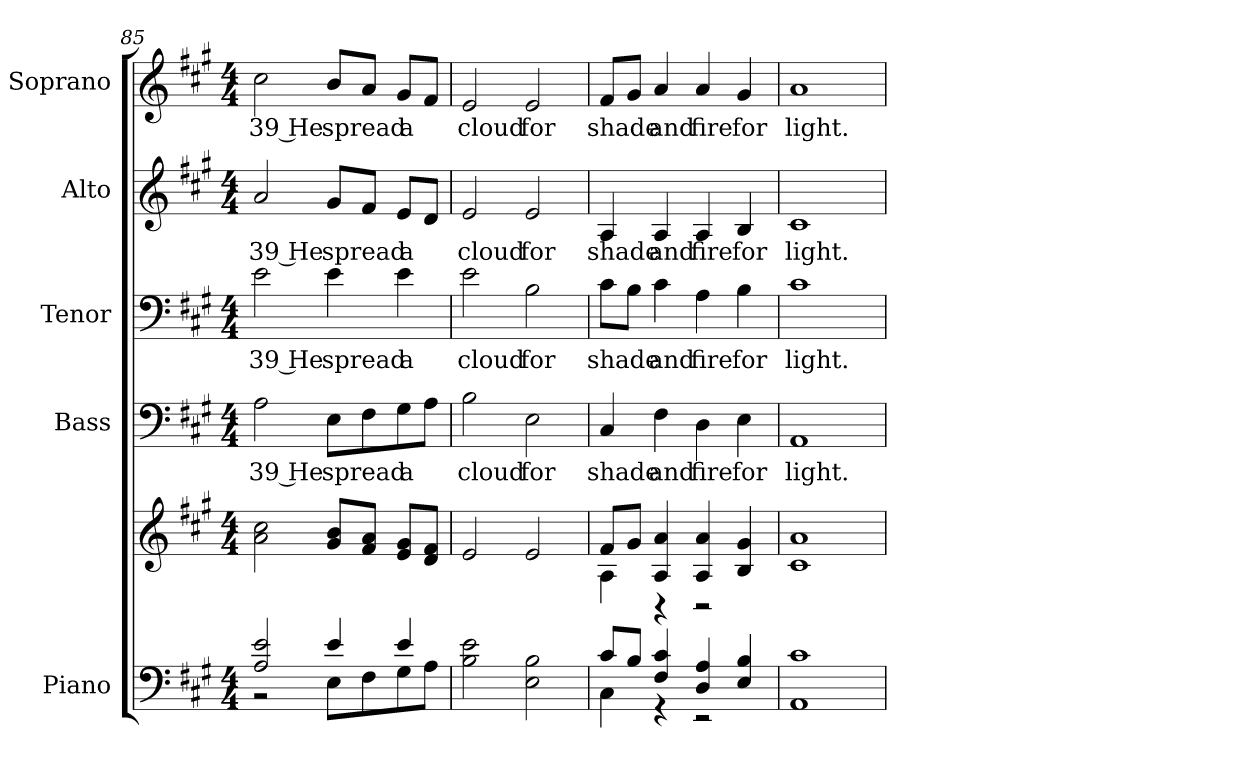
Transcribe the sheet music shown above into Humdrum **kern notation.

**kern	**kern	**kern	**text	**kern	**text	**kern	**text	**kern	**text
*part5	*part5	*part4	*part4	*part3	*part3	*part2	*part2	*part1	*part1
*staff6	*staff5	*staff4	*staff4	*staff3	*staff3	*staff2	*staff2	*staff1	*staff1
*I"Piano	*	*I"Bass	*	*I"Tenor	*	*I"Alto	*	*I"Soprano	*
*I'Pno.	*	*I'B.	*	*I'T.	*	*I'A.	*	*I'S.	*
!!LO:LB:g=z
*clefF4	*clefG2	*clefF4	*	*clefF4	*	*clefG2	*	*clefG2	*
*k[f#c#g#]	*k[f#c#g#]	*k[f#c#g#]	*	*k[f#c#g#]	*	*k[f#c#g#]	*	*k[f#c#g#]	*
*A:	*A:	*A:	*	*A:	*	*A:	*	*A:	*
*M4/4	*M4/4	*M4/4	*	*M4/4	*	*M4/4	*	*M4/4	*
=85	=85	=85	=85	=85	=85	=85	=85	=85	=85
*^	*	*	*	*	*	*	*	*	*
!	!	!	!	!LO:LY:b:color=#000000	!	!	!	!	!	!
!	!	!	!	!	!	!LO:LY:b:color=#000000	!	!	!	!
!	!	!	!	!	!	!	!	!LO:LY:b:color=#000000	!	!
!	!	!	!	!	!	!	!	!	!	!LO:LY:b:color=#000000
2Ai/ 2ei	2r	2ai\ 2cc#i	2Ai\	39 He	2ei\	39 He	2ai/	39 He	2cc#i\	39 He
!	!	!	!	!LO:LY:b:color=#000000	!	!	!	!	!	!
!	!	!	!	!	!	!LO:LY:b:color=#000000	!	!	!	!
!	!	!	!	!	!	!	!	!LO:LY:b:color=#000000	!	!
!	!	!	!	!	!	!	!	!	!	!LO:LY:b:color=#000000
4ei/	8Ei\L	8g#i/ 8biL	8Ei\L	spread	4ei\	spread	8g#i/L	spread	8bi/L	spread
.	8F#i\	8f#i/ 8aiJ	8F#i\	.	.	.	8f#i/J	.	8ai/J	.
!	!	!	!	!LO:LY:b:color=#000000	!	!	!	!	!	!
!	!	!	!	!	!	!LO:LY:b:color=#000000	!	!	!	!
!	!	!	!	!	!	!	!	!LO:LY:b:color=#000000	!	!
!	!	!	!	!	!	!	!	!	!	!LO:LY:b:color=#000000
4ei/	8G#i\	8ei/ 8g#iL	8G#i\	a	4ei\	a	8ei/L	a	8g#i/L	a
.	8Ai\J	8di/ 8f#iJ	8Ai\J	.	.	.	8di/J	.	8f#i/J	.
*v	*v	*	*	*	*	*	*	*	*	*
=86	=86	=86	=86	=86	=86	=86	=86	=86	=86
*^	*	*	*	*	*	*	*	*	*
!	!	!	!	!LO:LY:b:color=#000000	!	!	!	!	!	!
*v	*v	*	*	*	*	*	*	*	*	*
*^	*	*	*	*	*	*	*	*	*
!	!	!	!	!	!	!LO:LY:b:color=#000000	!	!	!	!
*v	*v	*	*	*	*	*	*	*	*	*
*^	*	*	*	*	*	*	*	*	*
!	!	!	!	!	!	!	!	!LO:LY:b:color=#000000	!	!
*v	*v	*	*	*	*	*	*	*	*	*
*^	*	*	*	*	*	*	*	*	*
!	!	!	!	!	!	!	!	!	!	!LO:LY:b:color=#000000
*v	*v	*	*	*	*	*	*	*	*	*
2Bi\ 2ei	2ei/	2Bi\	cloud	2ei\	cloud	2ei/	cloud	2ei/	cloud
!	!	!	!LO:LY:b:color=#000000	!	!	!	!	!	!
!	!	!	!	!	!LO:LY:b:color=#000000	!	!	!	!
!	!	!	!	!	!	!	!LO:LY:b:color=#000000	!	!
!	!	!	!	!	!	!	!	!	!LO:LY:b:color=#000000
2Ei\ 2Bi	2ei/	2Ei\	for	2Bi\	for	2ei/	for	2ei/	for
=87	=87	=87	=87	=87	=87	=87	=87	=87	=87
*^	*^	*	*	*	*	*	*	*	*
!	!	!	!	!	!LO:LY:b:color=#000000	!	!	!	!	!	!
!	!	!	!	!	!	!	!LO:LY:b:color=#000000	!	!	!	!
!	!	!	!	!	!	!	!	!	!LO:LY:b:color=#000000	!	!
!	!	!	!	!	!	!	!	!	!	!	!LO:LY:b:color=#000000
8c#i/L	4C#i\	8f#i/L	4Ai\	4C#i/	shade	8c#i\L	shade	4Ai/	shade	8f#i/L	shade
8Bi/J	.	8g#i/J	.	.	.	8Bi\J	.	.	.	8g#i/J	.
!	!	!	!	!	!LO:LY:b:color=#000000	!	!	!	!	!	!
!	!	!	!	!	!	!	!LO:LY:b:color=#000000	!	!	!	!
!	!	!	!	!	!	!	!	!	!LO:LY:b:color=#000000	!	!
!	!	!	!	!	!	!	!	!	!	!	!LO:LY:b:color=#000000
4F#i/ 4c#i	4r	4Ai/ 4ai	4r	4F#i\	and	4c#i\	and	4Ai/	and	4ai/	and
!	!	!	!	!	!LO:LY:b:color=#000000	!	!	!	!	!	!
!	!	!	!	!	!	!	!LO:LY:b:color=#000000	!	!	!	!
!	!	!	!	!	!	!	!	!	!LO:LY:b:color=#000000	!	!
!	!	!	!	!	!	!	!	!	!	!	!LO:LY:b:color=#000000
4Di/ 4Ai	2r	4Ai/ 4ai	2r	4Di\	fire	4Ai\	fire	4Ai/	fire	4ai/	fire
!	!	!	!	!	!LO:LY:b:color=#000000	!	!	!	!	!	!
!	!	!	!	!	!	!	!LO:LY:b:color=#000000	!	!	!	!
!	!	!	!	!	!	!	!	!	!LO:LY:b:color=#000000	!	!
!	!	!	!	!	!	!	!	!	!	!	!LO:LY:b:color=#000000
4Ei/ 4Bi	.	4Bi/ 4g#i	.	4Ei\	for	4Bi\	for	4Bi/	for	4g#i/	for
*v	*v	*	*	*	*	*	*	*	*	*	*
*	*v	*v	*	*	*	*	*	*	*	*
=88	=88	=88	=88	=88	=88	=88	=88	=88	=88
!	!	!	!LO:LY:b:color=#000000	!	!	!	!	!	!
!	!	!	!	!	!LO:LY:b:color=#000000	!	!	!	!
!	!	!	!	!	!	!	!LO:LY:b:color=#000000	!	!
!	!	!	!	!	!	!	!	!	!LO:LY:b:color=#000000
1AAi 1c#i	1c#i 1ai	1AAi	light.	1c#i	light.	1c#i	light.	1ai	light.
=	=	=	=	=	=	=	=	=	=
*-	*-	*-	*-	*-	*-	*-	*-	*-	*-
